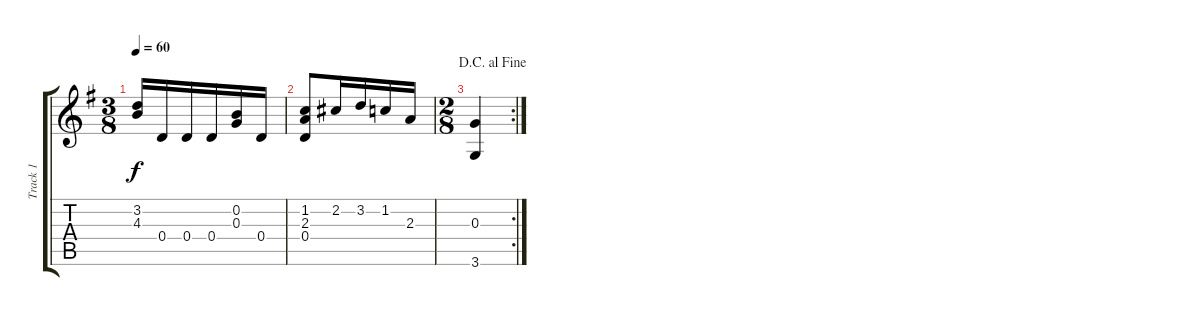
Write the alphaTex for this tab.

\track ("Track 1" "Track 1") {instrument acousticguitarnylon}
\staff {score tabs}
\tuning (E4 B3 G3 D3 A2 E2) {hide}
\ts (3 8)
\tempo 60
\clef g2
\ks g
(3.2 4.3).16{dy f} 0.4.16 0.4.16 0.4.16 (0.2 0.3).16 0.4.16 |
(1.2 2.3 0.4).8 2.2.16 3.2.16 1.2.16 2.3.16 |
\rc 2
\ts (2 8)
\jump dacapoalfine
(0.3 3.6).4
